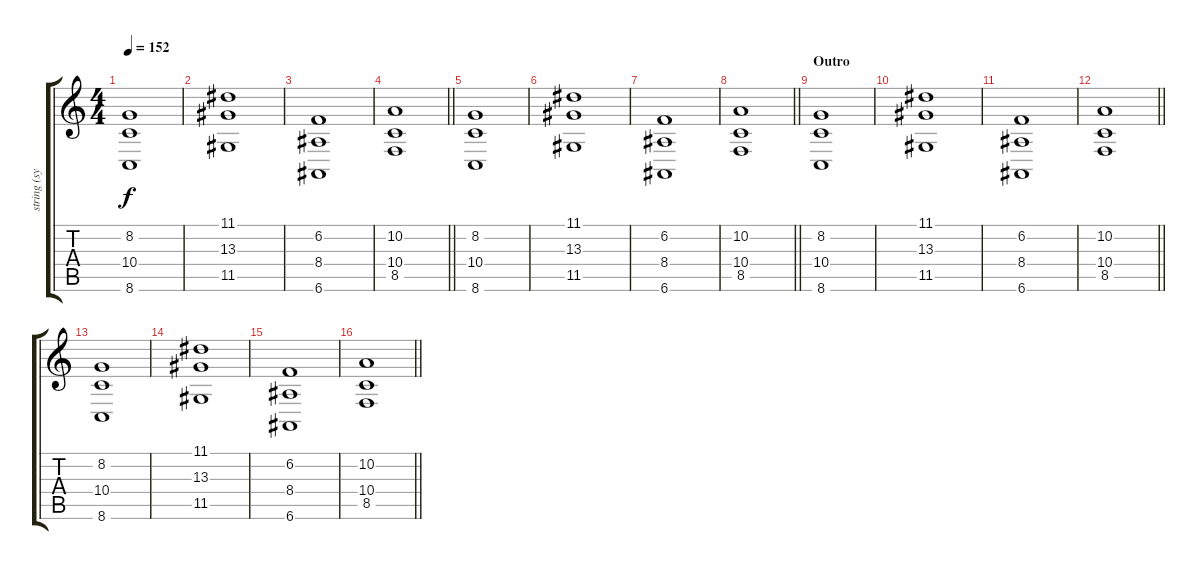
\track ("string (synth stereo)" "string (sy") {instrument synthstrings2}
\staff {score tabs}
\tuning (E4 B3 G3 D3 A2 E2) {hide}
\ts (4 4)
\tempo 152
\clef g2
\ks c
(8.2 10.4 8.6).1{dy f} |
(11.1 13.3 11.5).1 |
(6.2 8.4 6.6).1 |
\barLineRight lightlight
(10.2 10.4 8.5).1 |
(8.2 10.4 8.6).1 |
(11.1 13.3 11.5).1 |
(6.2 8.4 6.6).1 |
\barLineRight lightlight
(10.2 10.4 8.5).1 |
\section ("" "Outro")
(8.2 10.4 8.6).1 |
(11.1 13.3 11.5).1 |
(6.2 8.4 6.6).1 |
\barLineRight lightlight
(10.2 10.4 8.5).1 |
(8.2 10.4 8.6).1 |
(11.1 13.3 11.5).1 |
(6.2 8.4 6.6).1 |
\barLineRight lightlight
(10.2 10.4 8.5).1
